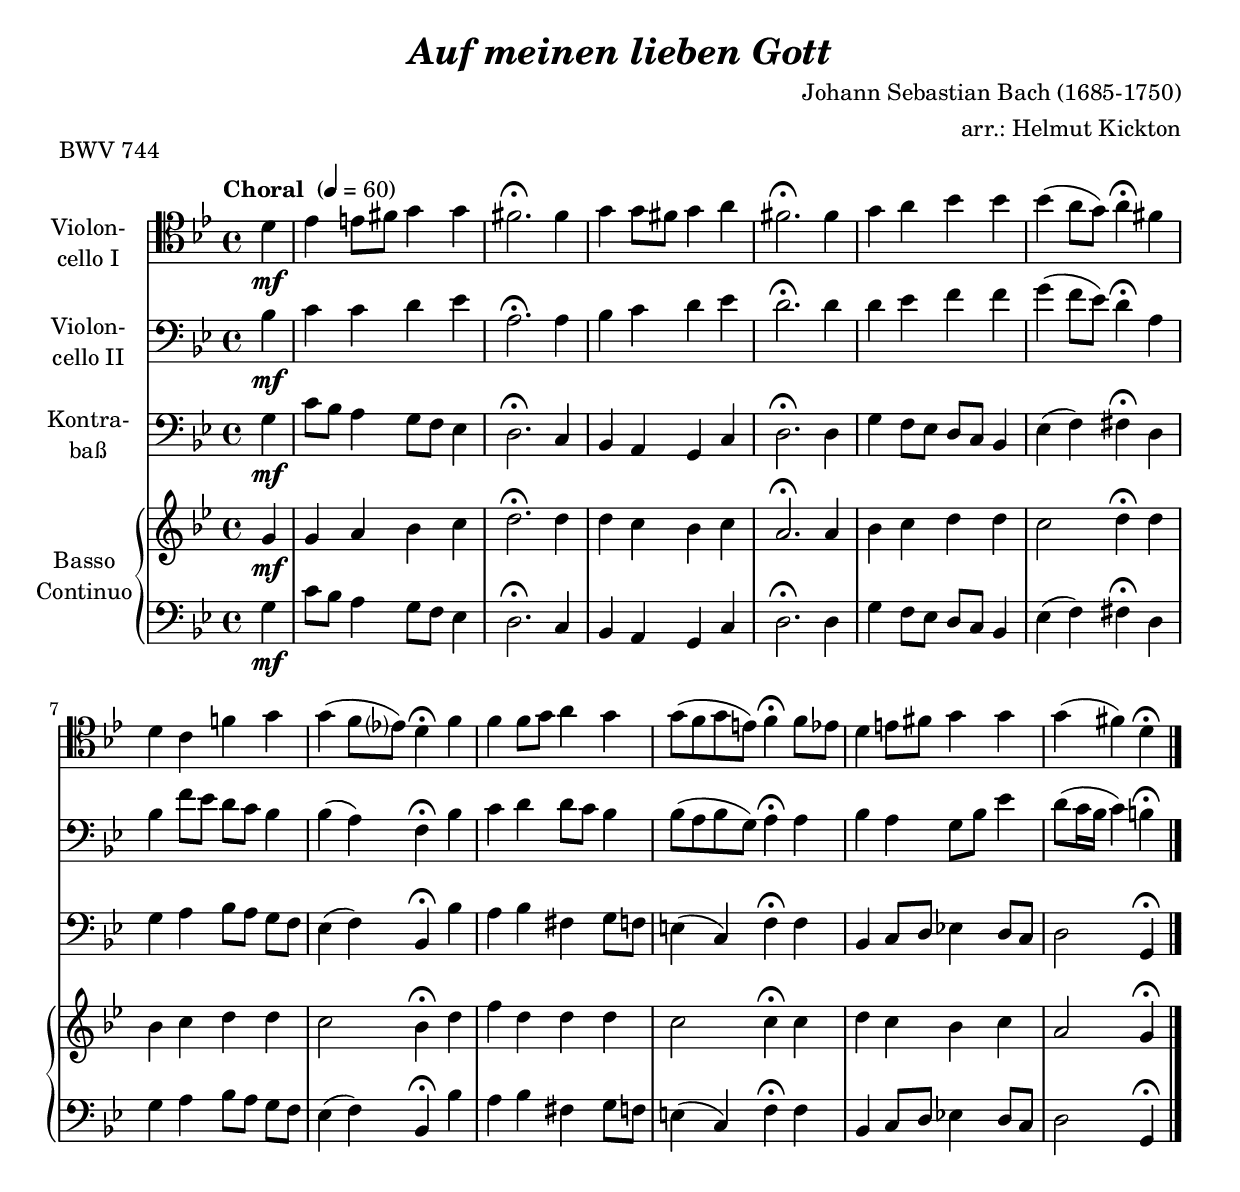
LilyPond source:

\version "2.16.2"
\include "deutsch.ly"

#(set-global-staff-size 20)

\header {
  title     = \markup \bold \italic "Auf meinen lieben Gott"
  composer  = "Johann Sebastian Bach (1685-1750)"
  arranger  = "arr.: Helmut Kickton"
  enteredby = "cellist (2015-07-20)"
  piece     = "BWV 744"
}

voiceconsts = {
  \key g \minor
  \time 4/4
  \clef "bass"
  \tempo "Choral " 4=60
%  \numericTimeSignature
%  \compressFullBarRests
  \set tupletSpannerDuration = #(ly:make-moment 1 4)
  % Set default beaming for all staves
%  \set Timing.beamExceptions = #'()
%  \set Timing.baseMoment     = #(ly:make-moment 1 4)
%  \set Timing.beatStructure  = #'(1 1 1 1)
%  \set tupletSpannerDuration = #(ly:make-moment 1 4)
}

mifl= "oboe"
mist = "string ensemble 1"
miva = "pizzicato strings"
%miba = "bassoon"
miba = "drawbar organ"
mikl = "harpsichord"

va = \relative c'' {
  \voiceconsts
  \clef "treble"
  
  \partial 4 g4\mf
  g a b c
  d2.\fermata d4
  d c b c
  a2.\fermata a4

  b c d d
  c2 d4\fermata d
  b c d d
  c2 b4\fermata d

  f d d d
  c2 c4\fermata c
  d c b c
  a2 g4\fermata \bar "|."
}

vb = \relative c' {
  \voiceconsts
  \clef "tenor"
  
  \partial 4 d4\mf
  es e8 fis g4 g
  fis2.\fermata fis4
  g g 8 fis g4 a
  fis2.\fermata fis4

  g a b b
  b( a8 g) a4\fermata fis
  d c f! g
  g( f8 es?) d4\fermata f

  f f8 g a4 g
  g8( f g e) f4\fermata f8 es
  d4 e8 fis g4 g
  g( fis) d\fermata \bar "|."
}

vc = \relative c' {
  \voiceconsts
  
  \partial 4 b4\mf
  c c d es
  a,2.\fermata a4
  b c d es
  d2.\fermata d4

  d es f f
  g( f8 es) d4\fermata a
  b f'8 es d c b4
  b( a) f\fermata b

  c d d8 c b4
  b8( a b g) a4\fermata a
  b a g8 b es4
  d8( c16 b c4) h\fermata \bar "|."
}

vd = \relative c' {
  \voiceconsts
  
  \partial 4 g4\mf
  c8 b a4 g8 f es4
  d2.\fermata c4
  b a g c
  d2.\fermata d4

  g f8 es d c b4
  es( f) fis\fermata d
  g a b8 a g[ f]
  es4( f) b,\fermata b'

  a b fis g8 f
  e4( c) f\fermata f
  b, c8 d es!4 d8 c
  d2 g,4\fermata \bar "|."
}


music = <<
      \new Staff {
        \set Staff.midiInstrument = \mist
        \set Staff.instrumentName = \markup \center-column { "Violon-" "cello I" }
        \transpose g g { \vb }
      }

      \new Staff {
        \set Staff.midiInstrument = \mist
        \set Staff.instrumentName = \markup \center-column { "Violon-" "cello II" }
        \transpose g g { \vc }
      }

      \new Staff {
        \set Staff.midiInstrument = \miba
        \set Staff.instrumentName = \markup \center-column { "Kontra-" "baß" }
        \transpose g g { \vd }
      }

      \new PianoStaff <<
	\set PianoStaff.instrumentName = \markup \center-column { "Basso" "Continuo" }
	\set PianoStaff.midiInstrument = \mikl
        \new Staff {
          \transpose g g { \va }
        }

        \new Staff {	
          \transpose g g { \vd }
        }
      >>
>>

\book {
  \score {
   \music
    \layout {}
  }

  \score {
    \unfoldRepeats \music

    \midi {
      \context {
        \Score
      }
    }
  }
}
